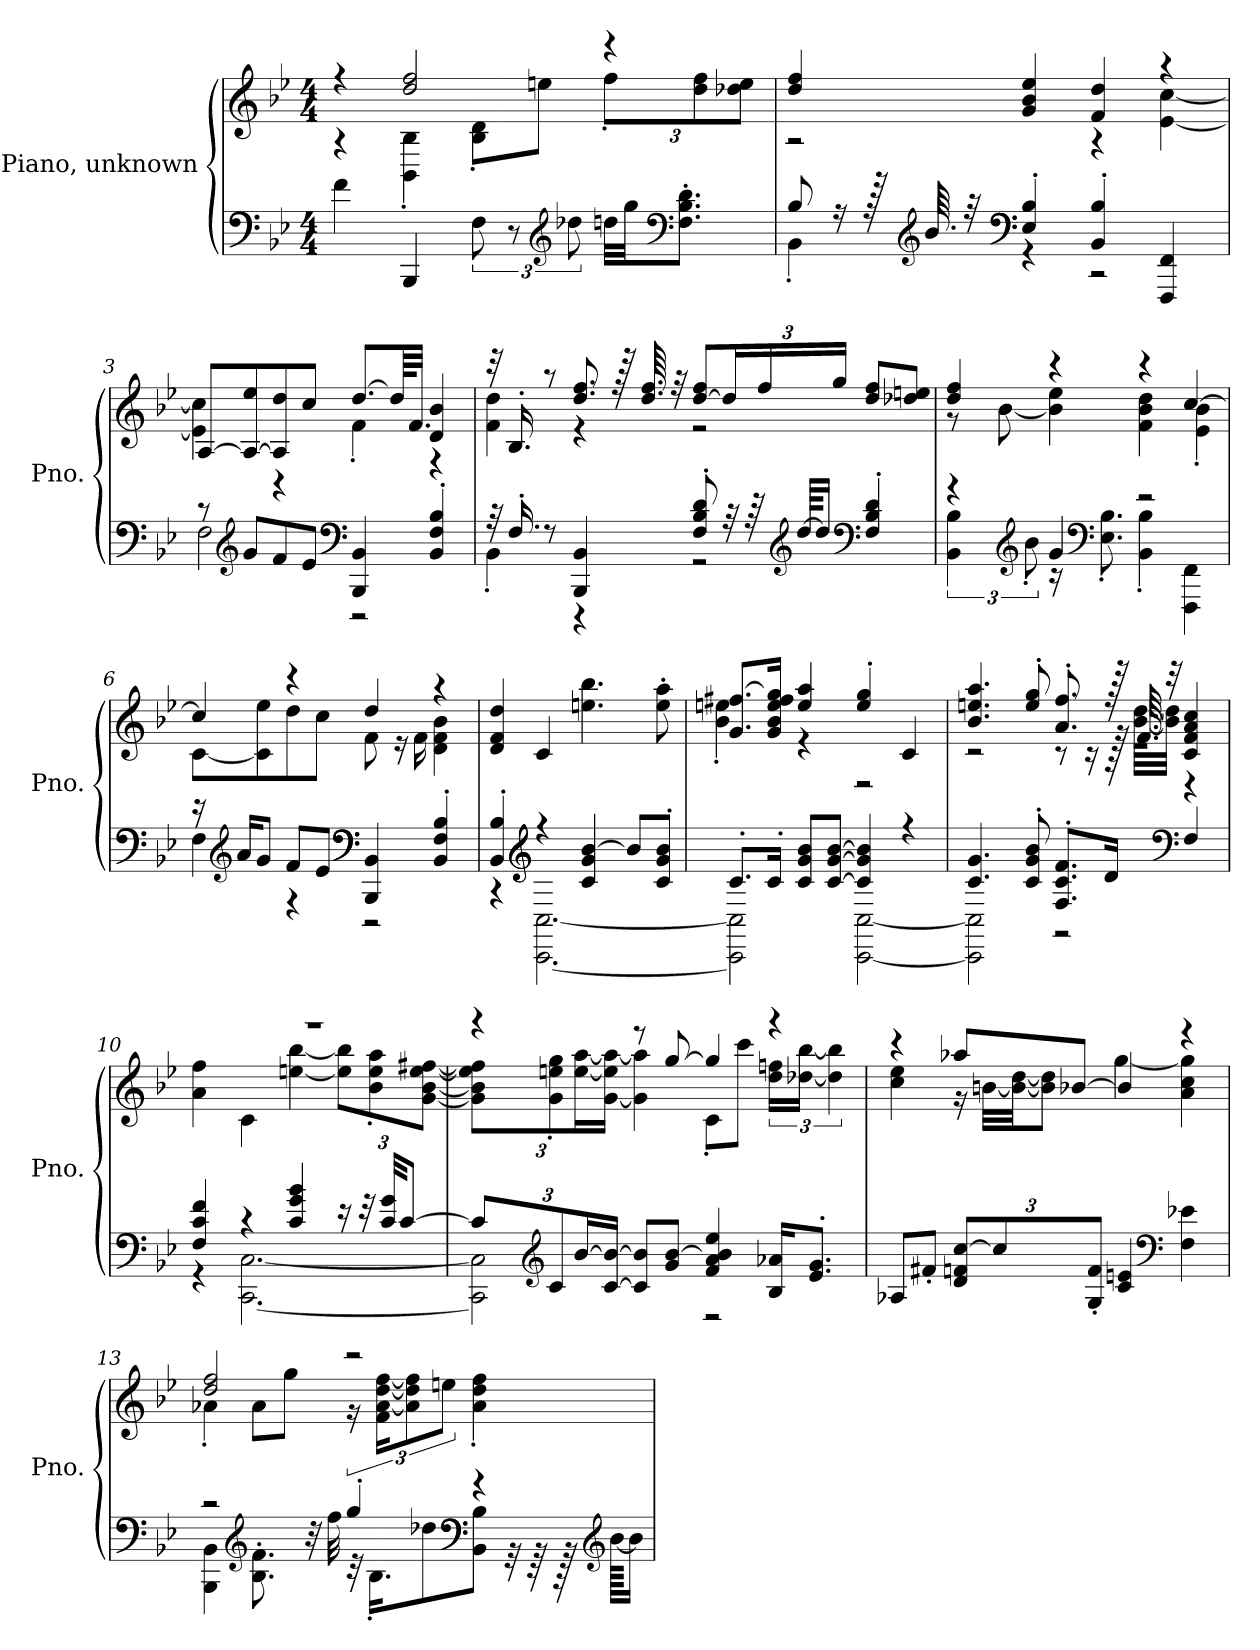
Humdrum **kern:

**kern	**kern
*part1	*part1
*staff2	*staff1
*I"Piano, unknown	*
*I'Pno.	*
*clefF4	*clefG2
*k[b-e-]	*k[b-e-]
*M4/4	*M4/4
*MM125	*MM125
=1	=1
*	*^
4f\	4r	4r
4BBB-/	2dd/ 2ff/	4BB-\' 4B-\'
12F\	.	8B-\' 8d\'L
12r	.	.
.	.	8een\J
*clefG2	*	*
12dd-X\	.	.
*	*	*Xbrackettup
32ddn\LLL	4r	12ff'\L
32gg\JJ	.	.
*clefF4	*	*
8.F\' 8.B-\' 8.d\'J	.	.
.	.	12dd\ 12ff\
.	.	12dd-X\ 12ee\J
=2	=2	=2
*^	*	*
8B-/	4BB-'\	4dd/ 4ff/	2r
16r	.	.	.
128r	.	.	.
*clefG2	*	*	*
64.b-/	.	.	.
32r	.	.	.
*clefF4	*	*	*
4E-/' 4B-/'	4r	4g/ 4b-/ 4ee-/	.
4BB-/' 4B-/'	2r	4f/ 4dd/	4r
4FFF/ 4FF/	.	4r	[4e-\ [4cc\
=3	=3	=3	=3
8r	2F\	[8A/L	4e-\] 4cc\]
*clefG2	*	*	*
8g/L	.	8A/_ 8ee-/	.
8f/	.	8A/] 8dd/	4r
8e-/J	.	8cc/J	.
*clefF4	*	*	*
4BBB-/ 4BB-/	2r	[8.dd/L	4f'\
.	.	64dd/KLL]	.
.	.	32.f/JJJ	.
4BB-/' 4F/' 4B-/'	.	4d/ 4b-/	4r
!!LO:LB:g=z	!!
=4	=4	=4	=4
32r	4BB-'\	32r	4f\ 4dd\
16.F'/	.	16.B-'/	.
8r	.	8r	.
4BBB-/ 4BB-/	4r	8.dd/ 8.ff/	4r
.	.	128r	.
.	.	64.dd/ 64.ff/	.
.	.	32r	.
8F/' 8B-/' 8d/'	2r	[8dd/ 8ff/L	2r
32r	.	24dd/L]	.
64r	.	.	.
.	.	24ff/	.
*clefG2	*	*	*
[64dd/KKLL	.	.	.
16dd/JJ]	.	.	.
.	.	24gg/JJ	.
*clefF4	*	*	*
4F/' 4B-/' 4d/'	.	8dd/ 8ff/L	.
.	.	8dd-X/ 8een/J	.
=5	=5	=5	=5
4r	6BB-\ 6B-\	4dd/ 4ff/	8r
.	.	.	[8b-\
*clefG2	*	*	*
.	12b-'\	.	.
4g/	16r	4r	4b-\] 4ee-\
*clefF4	*	*	*
.	8.E-\' 8.B-\'	.	.
2r	4BB-\' 4B-\'	4r	4f\ 4b-\ 4dd\
.	4FFF\ 4FF\	[4cc/	4e-\' 4b-\'
!!LO:LB:g=z	!!
=6	=6	=6	=6
16r	4F\	4cc/]	[8c\L
*clefG2	*	*	*
16a/KL	.	.	.
8g/J	.	.	8c\] 8ee-\
8f/L	4r	4r	8dd\
8e-/J	.	.	8cc\J
*clefF4	*	*	*
4BBB-/ 4BB-/	2r	4dd/	8f\
.	.	.	16r
.	.	.	16f\
4BB-/' 4F/' 4B-/'	.	4r	4d\ 4f\ 4b-\
*	*	*v	*v
=7	=7	=7
4BB-/' 4B-/'	4r	4d/ 4f/ 4dd/
*clefG2	*	*
4r	[2.CC\ [2.C\	4c/
4c/ 4g/ [4b-/	.	4.een\ 4.bb-\
8b-/L]	.	.
8c/' 8g/' 8b-/'J	.	8ee\' 8aa\'
=8	=8	=8
*	*	*^
8.c'/L	2CC\] 2C\]	8.g/ [8.ff#X/L	4b-\' 4een\'
16c'/Jk	.	16g/ 16b-/ 16ee/ 16ff#/] 16gg/Jk	.
8c/ 8g/ 8b-/L	.	4ee/ 4aa/	4r
[8c/ [8g/ [8b-/J	.	.	.
4c/] 4g/] 4b-/]	[2CC\ [2C\	4ee/' 4gg/'	2r
4r	.	4c/	.
!!LO:LB:g=z	!!
=9	=9	=9	=9
4.c/ 4.g/	2CC\] 2C\]	4.b-/ 4.een/ 4.aa/	2r
8c/' 8g/' 8b-/'	.	8ee/' 8gg/'	.
8.F/' 8.c/' 8.f/'L	2r	8.a/' 8.ff/'	8r
.	.	.	16r
16d/Jk	.	128r	128r
.	.	64.f/	[64.b-\ [64.dd\KLLL
.	.	32r	32b-\] 32dd\]JJJ
*clefF4	*	*	*
4F/	.	4c/ 4f/ 4a/ 4cc/	4r
=10	=10	=10	=10
4F/ 4c/ 4f/	4r	1r	4a\ 4ff\
4r	[2.CC\ [2.C\	.	4c\
4c/ 4g/ 4b-/	.	.	[4een\ [4bb-\
16r	.	.	12ee\] 12bb-\]L
32r	.	.	.
.	.	.	12b-\' 12ee\' 12aa\'
32c/ 32g/KKL	.	.	.
[8c/J	.	.	.
.	.	.	[12g\ [12b-\ [12ee\ [12ff#X\J
=11	=11	=11	=11
*Xbrackettup	*	*	*
12c/L]	2CC\] 2C\]	4r	12g\] 12b-\] 12ee\] 12ff#\]L
*clefG2	*	*	*
12c/	.	.	12g\' 12een\' 12gg\'
[24b-/L	.	.	[24ee\ [24aa\L
[24c/ 24b-/_JJ	.	.	[24g\ 24ee\] 24aa\_JJ
8c/] 8b-/]L	.	8r	4g\] 4aa\]
8g/ [8b-/J	.	[8gg/	.
4f/ 4a/ 4b-/] 4ee-/	2r	4gg/]	8c'\L
.	.	.	8ccc\J
*	*	*	*brackettup
16B-/ 16a-X/KL	.	4r	24dd\ 24ffn\LL
.	.	.	[24dd-X\ [24bb-\JJ
8.e-/' 8.g/'J	.	.	.
.	.	.	6dd-\] 6bb-\]
*v	*v	*	*
!!LO:LB:g=z	!!
=12	=12	=12
8A-X/L	4r	4cc\ 4ee-\
8f#X'/J	.	.
12d/ 12fn/ [12cc/L	8aa-X/L	16r
.	.	[32bn\LLL
12cc/]	.	.
.	.	32b\_ [32dd\JJ
.	[8b-X/J	8b\] 8dd\]J
12G/' 12f/'J	.	.
4c/ 4en/	4b-/]	[4gg\
*clefF4	*	*
4F\ 4e-X\	4r	4a\ 4cc\ 4gg\]
=13	=13	=13
*^	*	*
2r	4BBB-\ 4BB-\	2dd/ 2ff/	4a-X'\
*clefG2	*	*	*
.	8.B-\' 8.f\'	.	8a-\L
.	.	.	8gg\J
.	32r	.	.
.	32ff\	.	.
4gg'/	32r	2r	24r
.	16.B-'\KL	.	.
.	.	.	24f\ [24a-\ [24dd\ [24ff\KL
.	.	.	12a-\] 12dd\] 12ff\]
.	8dd-X\	.	.
.	.	.	12een\J
*clefF4	*	*	*
4r	8BB-\ 8B-\J	.	4a-\' 4dd\' 4ff\'
.	32r	.	.
.	64r	.	.
.	128r	.	.
*clefG2	*	*	*
.	[128b-\KKKLL	.	.
.	16b-\JJ]	.	.
*v	*v	*	*
*	*v	*v
=	=
*-	*-
